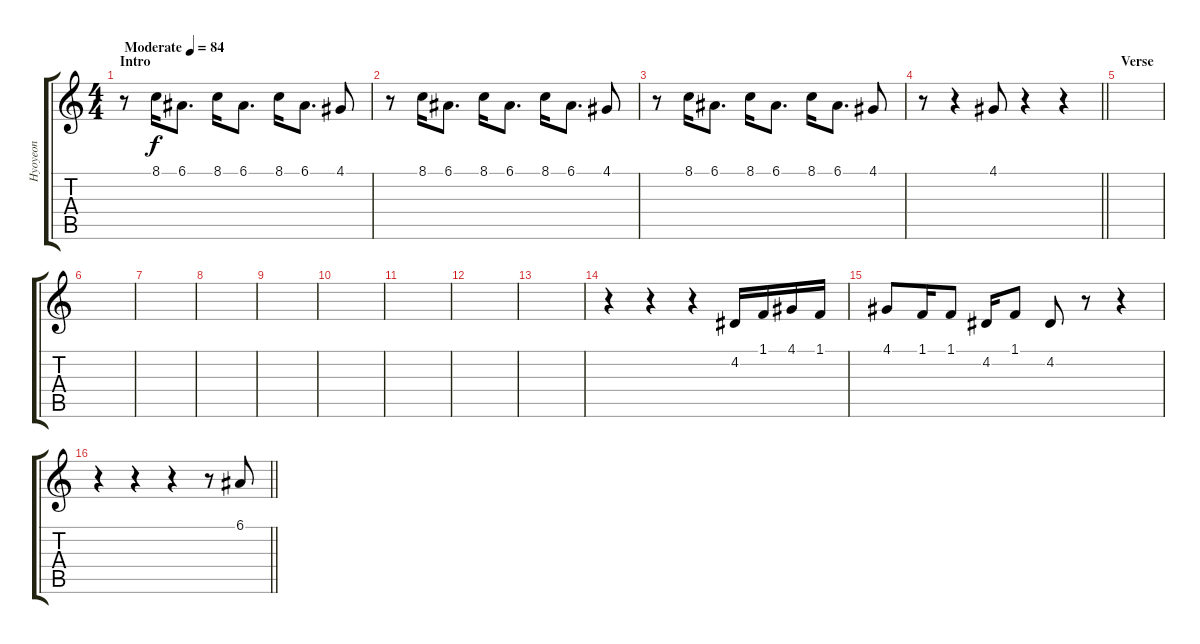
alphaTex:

\track ("Hyoyeon" "Hyoyeon") {instrument frenchhorn}
\staff {score tabs}
\tuning (E4 B3 G3 D3 A2 E2) {hide}
\ts (4 4)
\section ("" "Intro")
\tempo (84 "Moderate")
\clef g2
\ks c
r.8{dy f instrument frenchhorn} 8.1.16 6.1.8{d} 8.1.16 6.1.8{d} 8.1.16 6.1.8{d} 4.1.8 |
r.8 8.1.16 6.1.8{d} 8.1.16 6.1.8{d} 8.1.16 6.1.8{d} 4.1.8 |
r.8 8.1.16 6.1.8{d} 8.1.16 6.1.8{d} 8.1.16 6.1.8{d} 4.1.8 |
\barLineRight lightlight
r.8 r.4 4.1.8 r.4 r.4 |
\section ("" "Verse")
|
|
|
|
|
|
|
|
|
r.4 r.4 r.4{volume 13} 4.2.16 1.1.16 4.1.16 1.1.16 |
4.1.8 1.1.16 1.1.8 4.2.16 1.1.8 4.2.8 r.8 r.4 |
\barLineRight lightlight
r.4 r.4 r.4 r.8 6.1.8{volume 8}
